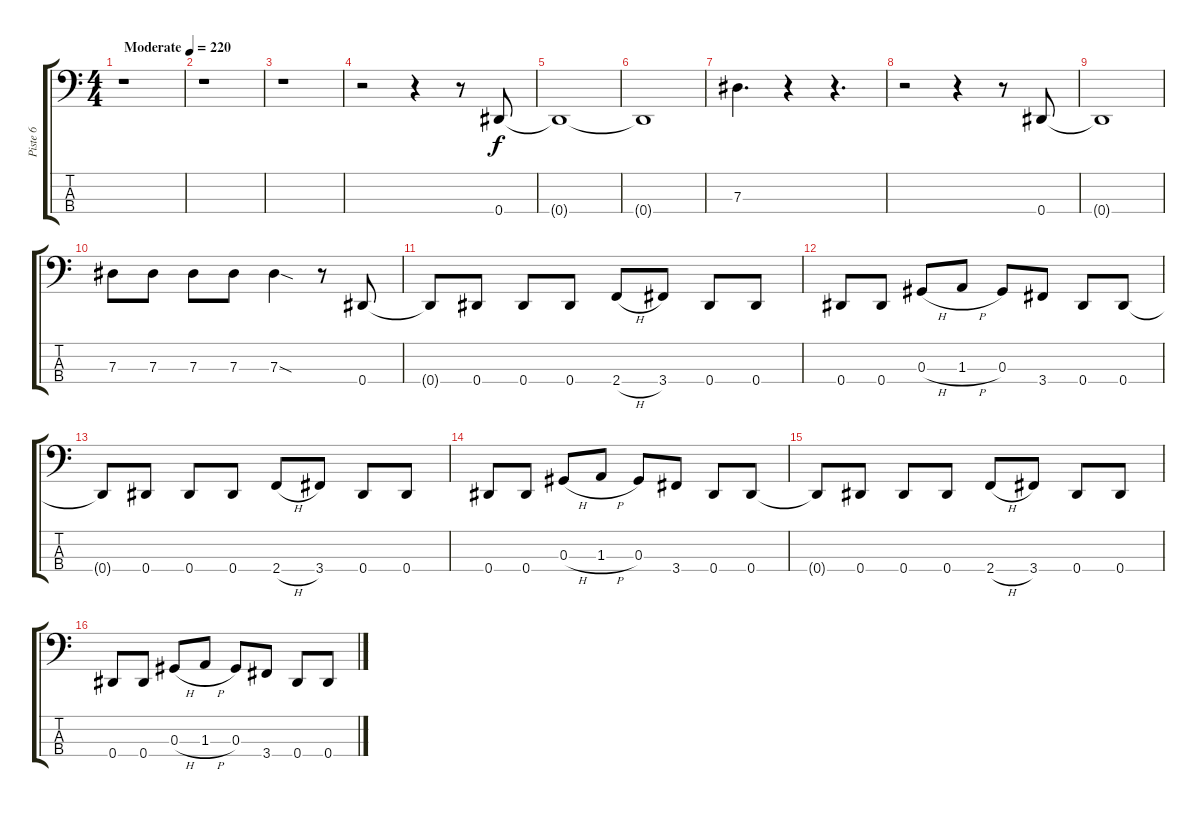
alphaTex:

\track ("Piste 6" "Piste 6") {instrument electricbasspick}
\staff {score tabs}
\tuning (Gb2 Db2 Ab1 Eb1) {hide}
\ts (4 4)
\tempo (220 "Moderate")
\clef f4
\ks c
r.1{dy f instrument electricbasspick} |
r.1 |
r.1 |
r.2 r.4 r.8 0.4.8 |
0.4{t}.1 |
0.4{t}.1 |
7.3.4{d} r.4 r.4{d} |
r.2 r.4 r.8 0.4.8 |
0.4{t}.1 |
7.3.8 7.3.8 7.3.8 7.3.8 7.3{sod}.4 r.8 0.4.8 |
0.4{t}.8 0.4.8 0.4.8 0.4.8 2.4{h}.8 3.4.8 0.4.8 0.4.8 |
0.4.8 0.4.8 0.3{h}.8 1.3{h}.8 0.3.8 3.4.8 0.4.8 0.4.8 |
0.4{t}.8 0.4.8 0.4.8 0.4.8 2.4{h}.8 3.4.8 0.4.8 0.4.8 |
0.4.8 0.4.8 0.3{h}.8 1.3{h}.8 0.3.8 3.4.8 0.4.8 0.4.8 |
0.4{t}.8 0.4.8 0.4.8 0.4.8 2.4{h}.8 3.4.8 0.4.8 0.4.8 |
0.4.8 0.4.8 0.3{h}.8 1.3{h}.8 0.3.8 3.4.8 0.4.8 0.4.8
